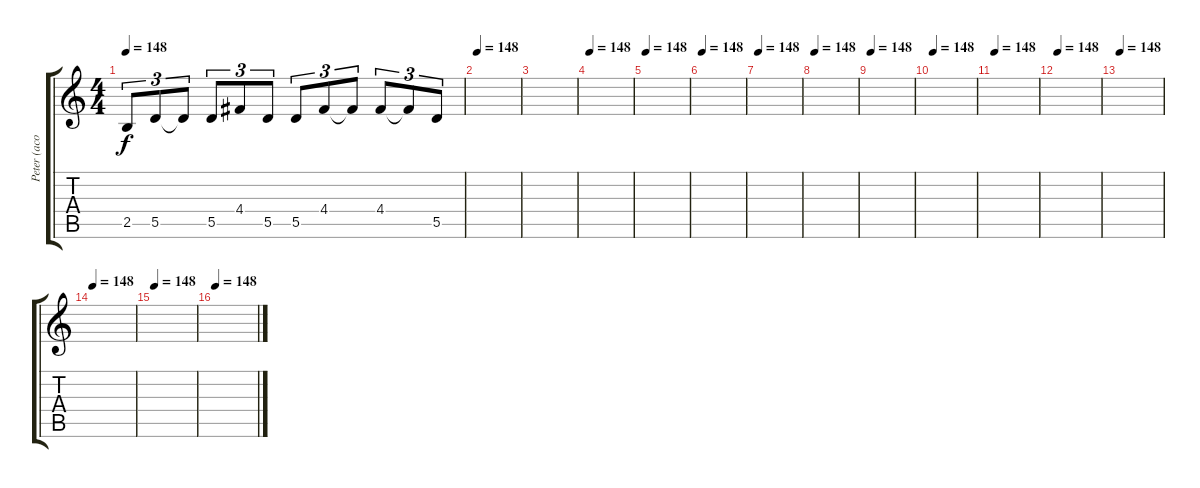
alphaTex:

\track ("Peter (acoustic)" "Peter (aco") {instrument acousticguitarsteel}
\staff {score tabs}
\tuning (E4 B3 G3 D3 A2 E2) {hide}
\ts (4 4)
\tempo 148
\clef g2
\ks c
2.5{t}.8{tu (3 2) dy f} 5.5.8{tu (3 2) instrument electricguitarmuted} 5.5{t}.8{tu (3 2)} 5.5.8{tu (3 2)} 4.4.8{tu (3 2)} 5.5.8{tu (3 2)} 5.5.8{tu (3 2)} 4.4.8{tu (3 2)} 4.4{t}.8{tu (3 2)} 4.4.8{tu (3 2)} 4.4{t}.8{tu (3 2)} 5.5.8{tu (3 2)} |
\tempo 148
|
|
\tempo 148
|
\tempo 148
|
\tempo 148
|
\tempo 148
|
\tempo 148
|
\tempo 148
|
\tempo 148
|
\tempo 148
|
\tempo 148
|
\tempo 148
|
\tempo 148
|
\tempo 148
|
\tempo 148
